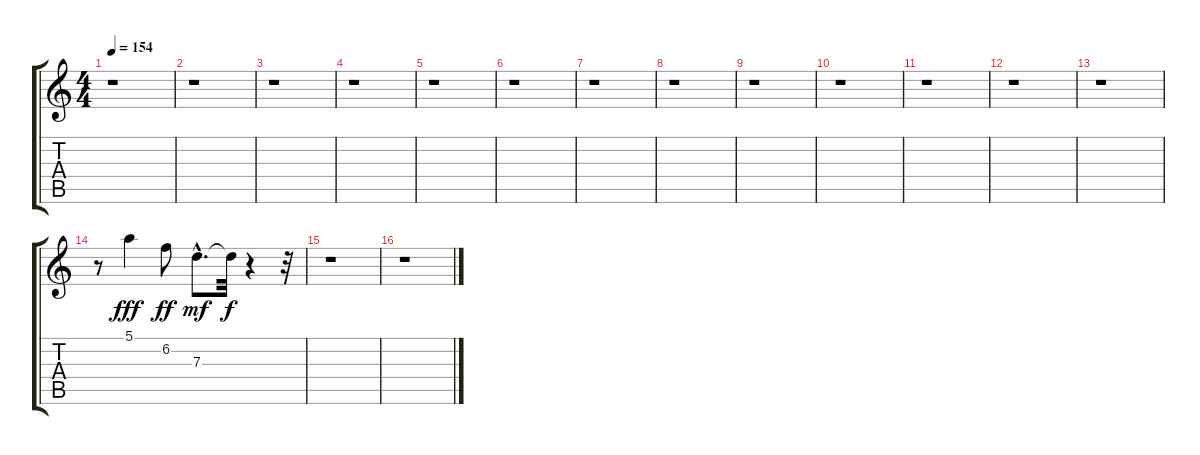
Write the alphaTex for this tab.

\track "" {instrument electricbasspick}
\staff {score tabs}
\tuning (E4 B3 G3 D3 A2 E2) {hide}
\ts (4 4)
\tempo 154
\clef g2
\ks c
r.1{dy f} |
r.1 |
r.1 |
r.1 |
r.1 |
r.1 |
r.1 |
r.1 |
r.1 |
r.1 |
r.1 |
r.1 |
r.1 |
r.8 5.1.4{dy fff} 6.2.8{dy ff} 7.3{hac}.8{d dy mf} 7.3{t}.32{dy f} r.4 r.32 |
r.1 |
r.1
